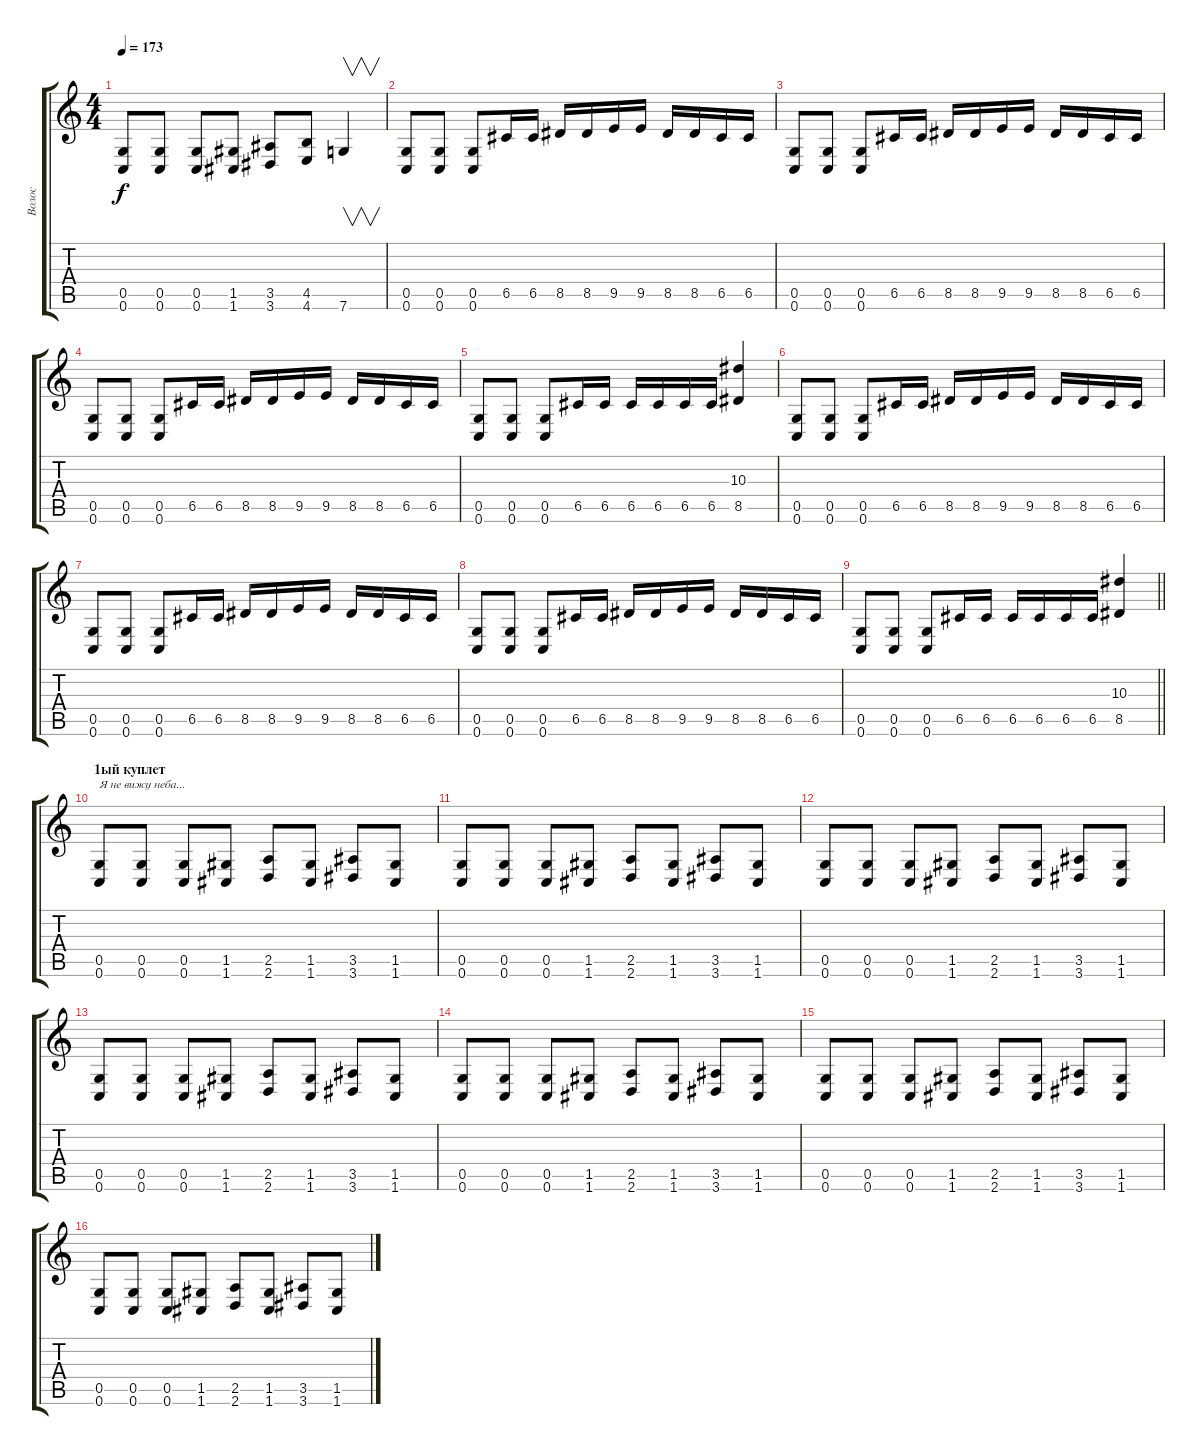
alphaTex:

\track ("Волос" "Волос") {instrument distortionguitar}
\staff {score tabs}
\tuning (D4 A3 F3 C3 G2 C2) {hide}
\ts (4 4)
\tempo 173
\clef g2
\ks c
(0.5 0.6).8{dy f} (0.5 0.6).8 (0.5 0.6).8 (1.5 1.6).8 (3.5 3.6).8 (4.5 4.6).8 7.6.4{v} |
(0.5 0.6).8 (0.5 0.6).8 (0.5 0.6).8 6.5.16 6.5.16 8.5.16 8.5.16 9.5.16 9.5.16 8.5.16 8.5.16 6.5.16 6.5.16 |
(0.5 0.6).8 (0.5 0.6).8 (0.5 0.6).8 6.5.16 6.5.16 8.5.16 8.5.16 9.5.16 9.5.16 8.5.16 8.5.16 6.5.16 6.5.16 |
(0.5 0.6).8 (0.5 0.6).8 (0.5 0.6).8 6.5.16 6.5.16 8.5.16 8.5.16 9.5.16 9.5.16 8.5.16 8.5.16 6.5.16 6.5.16 |
(0.5 0.6).8 (0.5 0.6).8 (0.5 0.6).8 6.5.16 6.5.16 6.5.16 6.5.16 6.5.16 6.5.16 (10.3 8.5).4 |
(0.5 0.6).8 (0.5 0.6).8 (0.5 0.6).8 6.5.16 6.5.16 8.5.16 8.5.16 9.5.16 9.5.16 8.5.16 8.5.16 6.5.16 6.5.16 |
(0.5 0.6).8 (0.5 0.6).8 (0.5 0.6).8 6.5.16 6.5.16 8.5.16 8.5.16 9.5.16 9.5.16 8.5.16 8.5.16 6.5.16 6.5.16 |
(0.5 0.6).8 (0.5 0.6).8 (0.5 0.6).8 6.5.16 6.5.16 8.5.16 8.5.16 9.5.16 9.5.16 8.5.16 8.5.16 6.5.16 6.5.16 |
\barLineRight lightlight
(0.5 0.6).8 (0.5 0.6).8 (0.5 0.6).8 6.5.16 6.5.16 6.5.16 6.5.16 6.5.16 6.5.16 (10.3 8.5).4 |
\section ("" "1ый куплет")
(0.5 0.6).8{txt "Я не вижу неба..."} (0.5 0.6).8 (0.5 0.6).8 (1.5 1.6).8 (2.5 2.6).8 (1.5 1.6).8 (3.5 3.6).8 (1.5 1.6).8 |
(0.5 0.6).8 (0.5 0.6).8 (0.5 0.6).8 (1.5 1.6).8 (2.5 2.6).8 (1.5 1.6).8 (3.5 3.6).8 (1.5 1.6).8 |
(0.5 0.6).8 (0.5 0.6).8 (0.5 0.6).8 (1.5 1.6).8 (2.5 2.6).8 (1.5 1.6).8 (3.5 3.6).8 (1.5 1.6).8 |
(0.5 0.6).8 (0.5 0.6).8 (0.5 0.6).8 (1.5 1.6).8 (2.5 2.6).8 (1.5 1.6).8 (3.5 3.6).8 (1.5 1.6).8 |
(0.5 0.6).8 (0.5 0.6).8 (0.5 0.6).8 (1.5 1.6).8 (2.5 2.6).8 (1.5 1.6).8 (3.5 3.6).8 (1.5 1.6).8 |
(0.5 0.6).8 (0.5 0.6).8 (0.5 0.6).8 (1.5 1.6).8 (2.5 2.6).8 (1.5 1.6).8 (3.5 3.6).8 (1.5 1.6).8 |
(0.5 0.6).8 (0.5 0.6).8 (0.5 0.6).8 (1.5 1.6).8 (2.5 2.6).8 (1.5 1.6).8 (3.5 3.6).8 (1.5 1.6).8
